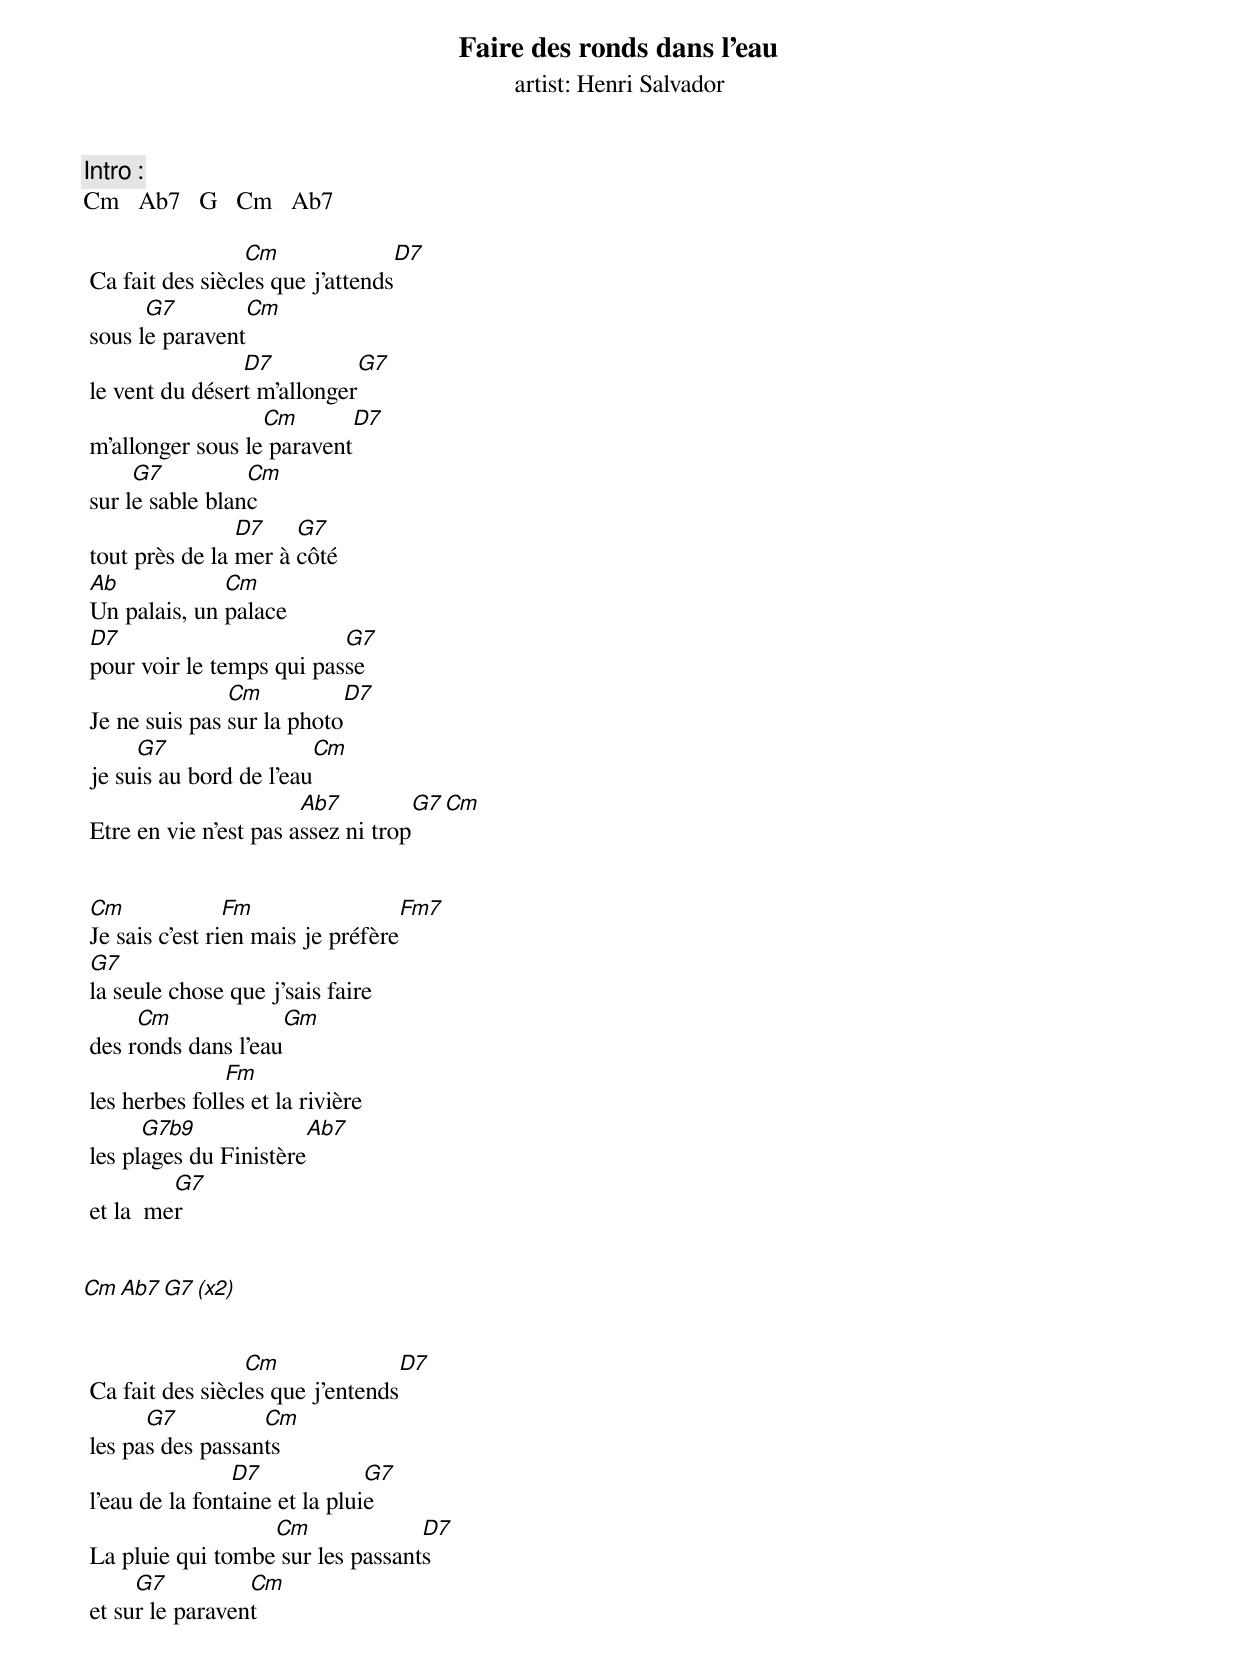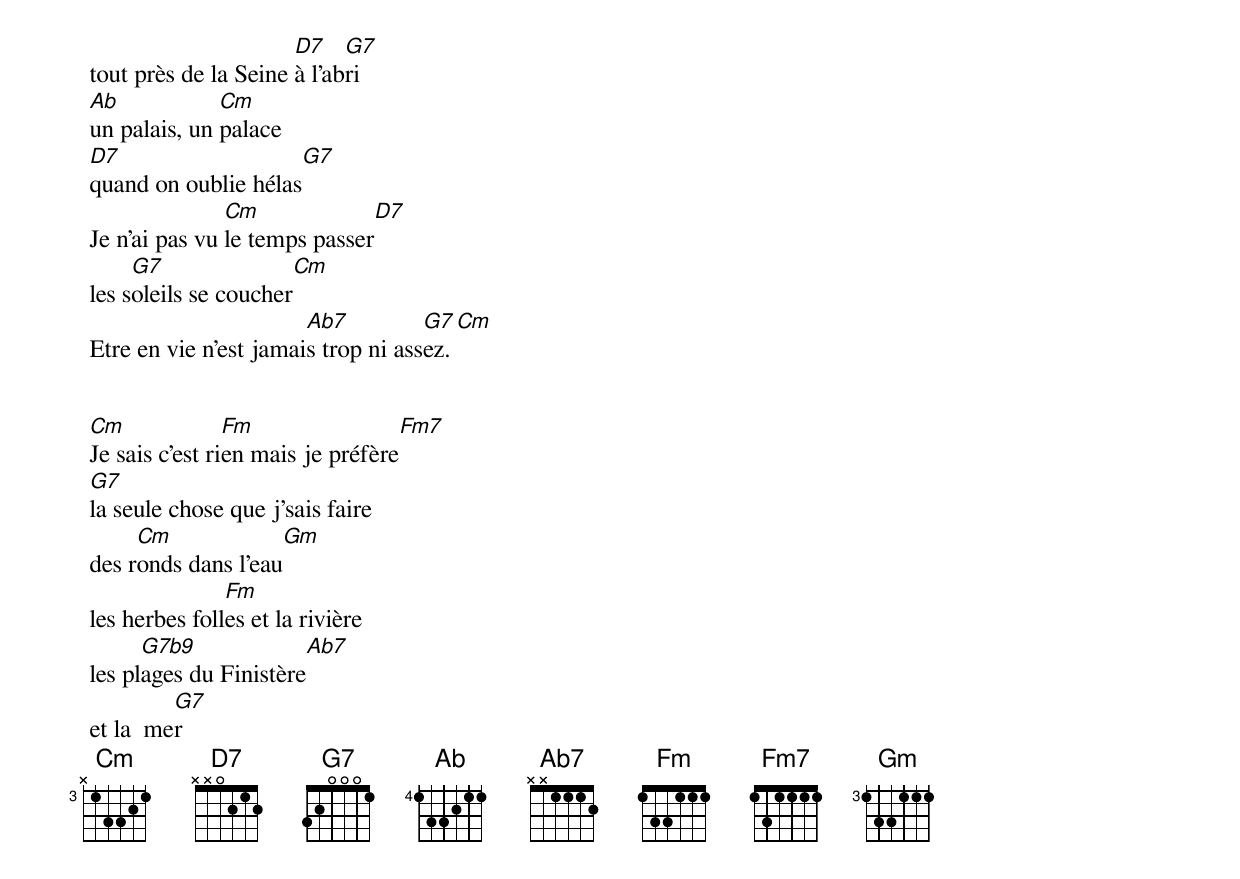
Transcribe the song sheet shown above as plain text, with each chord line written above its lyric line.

Faire des ronds dans l'eau
artist: Henri Salvador

Intro :
Cm   Ab7   G   Cm   Ab7

                  Cm                D7
 Ca fait des siècles que j'attends
       G7          Cm
 sous le paravent
                 D7             G7
 le vent du désert m'allonger
                   Cm              D7
 m'allonger sous le paravent
      G7          Cm
 sur le sable blanc
                 D7    G7
 tout près de la mer à côté
 Ab            Cm
 Un palais, un palace
 D7                        G7
 pour voir le temps qui passe
                Cm              D7
 Je ne suis pas sur la photo
      G7                   Cm
 je suis au bord de l'eau
                        Ab7          G7   Cm
 Etre en vie n'est pas assez ni trop


 Cm              Fm                    Fm7
 Je sais c'est rien mais je préfère
 G7
 la seule chose que j'sais faire
      Cm              Gm
 des ronds dans l'eau
                Fm
 les herbes folles et la rivière
       G7b9             Ab7
 les plages du Finistère
          G7
 et la  mer


 Cm   Ab7   G7   (x2)


                  Cm                D7
 Ca fait des siècles que j'entends
       G7          Cm
 les pas des passants
                 D7             G7
 l'eau de la fontaine et la pluie
                   Cm              D7
 La pluie qui tombe sur les passants
      G7          Cm
 et sur le paravent
                       D7    G7
 tout près de la Seine à l'abri
 Ab            Cm
 un palais, un palace
 D7                        G7
 quand on oublie hélas
                Cm              D7
 Je n'ai pas vu le temps passer
      G7                   Cm
 les soleils se coucher
                        Ab7          G7   Cm
 Etre en vie n'est jamais trop ni assez.


 Cm              Fm                    Fm7
 Je sais c'est rien mais je préfère
 G7
 la seule chose que j'sais faire
      Cm              Gm
 des ronds dans l'eau
                Fm
 les herbes folles et la rivière
       G7b9             Ab7
 les plages du Finistère
          G7
 et la  mer
